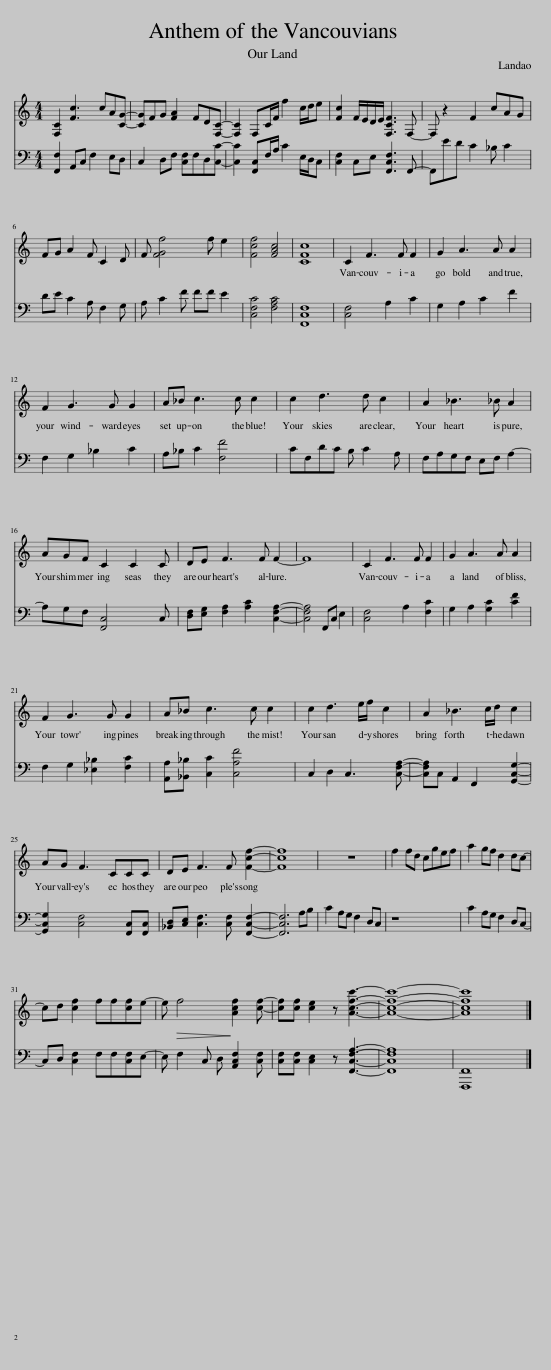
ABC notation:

X:1
%%score { 1 | 2 }
L:1/8
M:4/4
I:linebreak $
K:C
V:1 treble
V:2 bass
V:1
 [F,C]2 [Fc]3 cA[CG]- | [CG]FG [FA]2 FD[F,C]- | [F,C]2 F,C/F/ f2 c/d/e | [Fc]2 F/E/D/E/ [F,CF]3 F,- | F, z2 F2 cAG |$ %5
 FG A2 F C2 D | F [FGf]4 f e2 | [Fcf]4 [FAc]4 | [CFc]8 | C2 F3 F F2 | %10
 G2 A3 A A2 |$ F2 G3 G G2 | A_B c3 c c2 | c2 d3 d c2 | A2 _B3 _B A2 |$ %15
 AGF C2 C2 C | DE F3 F F2- | F8 | C2 F3 F F2 | G2 A3 A A2 |$ %20
 F2 G3 G G2 | A_B c3 c c2 | c2 d3 e/f/ c2 | A2 _B3 c/d/ c2 |$ AG F3 CCC | %25
 DE F3 F [Fcf]2- | [Fcf]8 | z8 | f2 fd cgef | a2 gf d2 dc- |$ %30
 cd [cf]2 ff[cf]e- | e!>(! f4!>)! [Acf]2 [cf]- | [cf][cf] [ce]2 z [Acfc']3- | [Acfc']8- | [Acfc']8 |] %35
V:2
 [F,,F,]2 A,,C, F,2 E,D, | C,2 D,F, [C,F,]F,D,[C,C]- | [C,C]2 [F,,C,]F,/A,/ C2 E,/D,/C, | [C,F,]2 C,E, [F,,C,F,]3 F,,- | F,,ED C2 _B, C2 |$ %5
 DE C2 A, F,2 G, | A, C2 F FF E2 | [C,F,C]4 [F,A,C]4 | [F,,C,F,]8 | [C,F,]4 A,2 C2 | %10
 G,2 A,2 C2 F2 |$ F,2 G,2 _B,2 C2 | A,_B, C2 [F,F]4 | CF,DC B, C2 A, | F,A,G,F, E,F, A,2- |$ %15
 A,G,F, [F,,C,]4 C, | [D,F,][E,G,] [F,A,]2 [A,C]2 [C,F,A,]2- | [C,F,A,]4 F,,C, E,2 | [C,F,]4 A,2 [F,C]2 | G,2 A,2 [G,C]2 [CF]2 |$ %20
 F,2 G,2 [_E,_B,]2 [F,C]2 | [A,,A,][_B,,_B,] [C,C]2 [C,A,F]4 | C,2 D,2 C,3 [C,F,A,]- | [C,F,A,]C, A,,2 F,,2 [G,,C,G,]2- |$ [G,,C,G,]2 [C,F,]4 [F,,C,][F,,C,] | %25
 [_B,,D,][C,E,] [C,F,]3 [C,F,] [F,,C,F,]2- | [F,,C,F,]6 A,B, | C2 A,G, F,2 D,C, | z8 | C2 A,G, F,2 D,C,- |$ %30
 C,D, [C,F,]2 F,F,[C,F,]E,- | E, F,2 C, D, [A,,C,F,]2 [C,F,] | [C,F,][C,F,] [C,E,]2 z [F,,C,F,A,]3- | [F,,C,F,A,]8 | [F,,,F,,]8 |] %35
